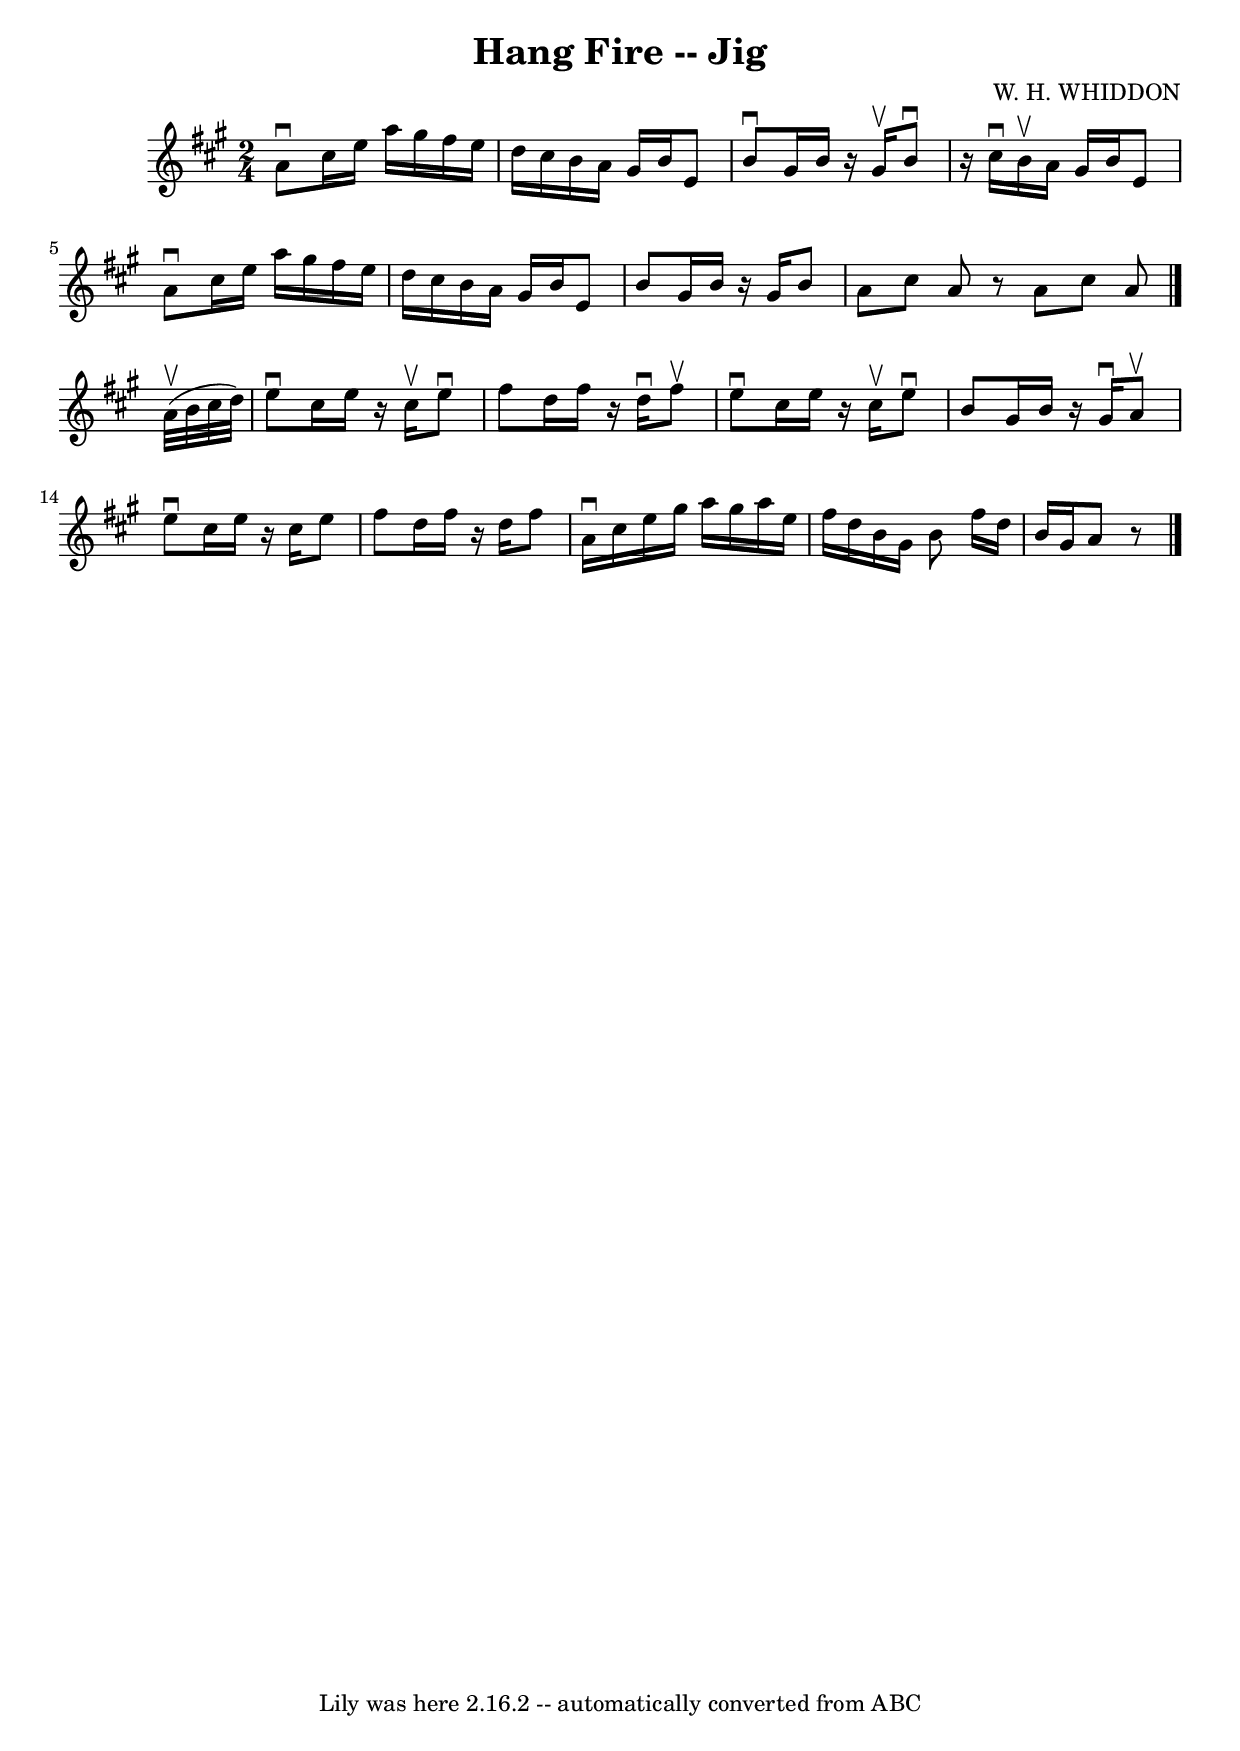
\version "2.7.40"
\include "Mammoth.ily"
\header {
	%% book = "Ryan's Mammoth Collection"
	composer = "W. H. WHIDDON"
	crossRefNumber = "1"
	footnotes = "\\\\118 669"
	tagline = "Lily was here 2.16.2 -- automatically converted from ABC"
	title = "Hang Fire -- Jig"
}
voicedefault =  {


\time 2/4 
\key a \major a'8^\downbow cis''16 e''16 a''16 gis''16  
 fis''16 e''16    |
 d''16 cis''16 b'16 a'16 gis'16    
b'16 e'8    |
 b'8^\downbow gis'16 b'16    r16 gis'16^\upbow  
 b'8^\downbow   |
   r16 cis''16^\downbow b'16^\upbow a'16    
gis'16 b'16 e'8    |
 a'8^\downbow cis''16 e''16 a''16 
 gis''16 fis''16 e''16    |
 d''16 cis''16 b'16 a'16   
 gis'16 b'16 e'8    |
 b'8 gis'16 b'16    r16 gis'16    
b'8    |
 a'8 cis''8 a'8    r8   \bar ":|" a'8 cis''8 a'8 
 \bar "|." a'32^\upbow(b'32 cis''32 d''32) |
 e''8 
^\downbow cis''16 e''16    r16 cis''16^\upbow e''8^\downbow   |
 
 fis''8 d''16 fis''16    r16 d''16^\downbow fis''8^\upbow   |
 
 e''8^\downbow cis''16 e''16    r16 cis''16^\upbow e''8^\downbow   
|
 b'8 gis'16 b'16    r16 gis'16^\downbow a'8^\upbow   
|
 e''8^\downbow cis''16 e''16    r16 cis''16 e''8    
|
 fis''8 d''16 fis''16    r16 d''16 fis''8    |
     
a'16^\downbow cis''16 e''16 gis''16 a''16 gis''16 a''16    
e''16    |
 fis''16 d''16 b'16 gis'16 b'8  \bar ":|"   
fis''16 d''16 b'16 gis'16 a'8    r8   |
   \bar "|."   
}

\score{
    <<

	\context Staff="default"
	{
	    \voicedefault 
	}

    >>
	\layout {
	}
	\midi {}
}
